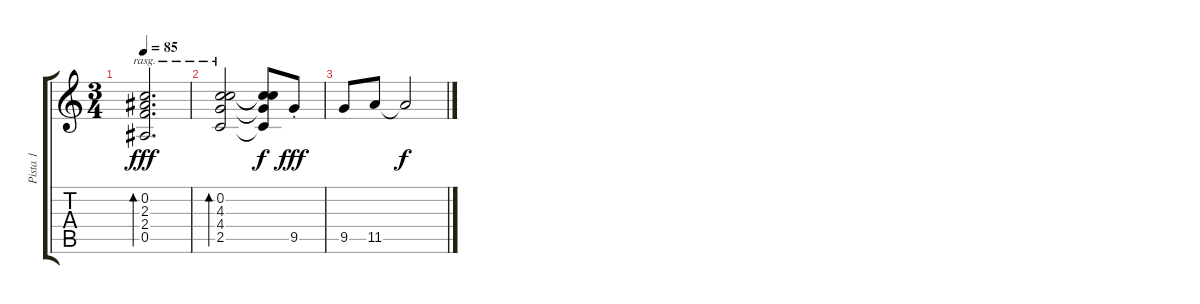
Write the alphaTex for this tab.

\track ("Pista 1" "Pista 1") {instrument acousticguitarsteel}
\staff {score tabs}
\tuning (F4 C4 Ab3 Eb3 Bb2 F2) {hide}
\ts (3 4)
\tempo 85
\clef g2
\ks c
(0.2 2.3 2.4 0.5).2{d bd 240 rasg ii dy fff} |
(0.2 4.3 4.4 2.5).2{bd 240 rasg ii} (0.2{t} 4.3{t} 4.4{t} 2.5{t}).8{dy f} 9.5{st}.8{dy fff} |
9.5.8 11.5.8 11.5{t}.2{dy f}
